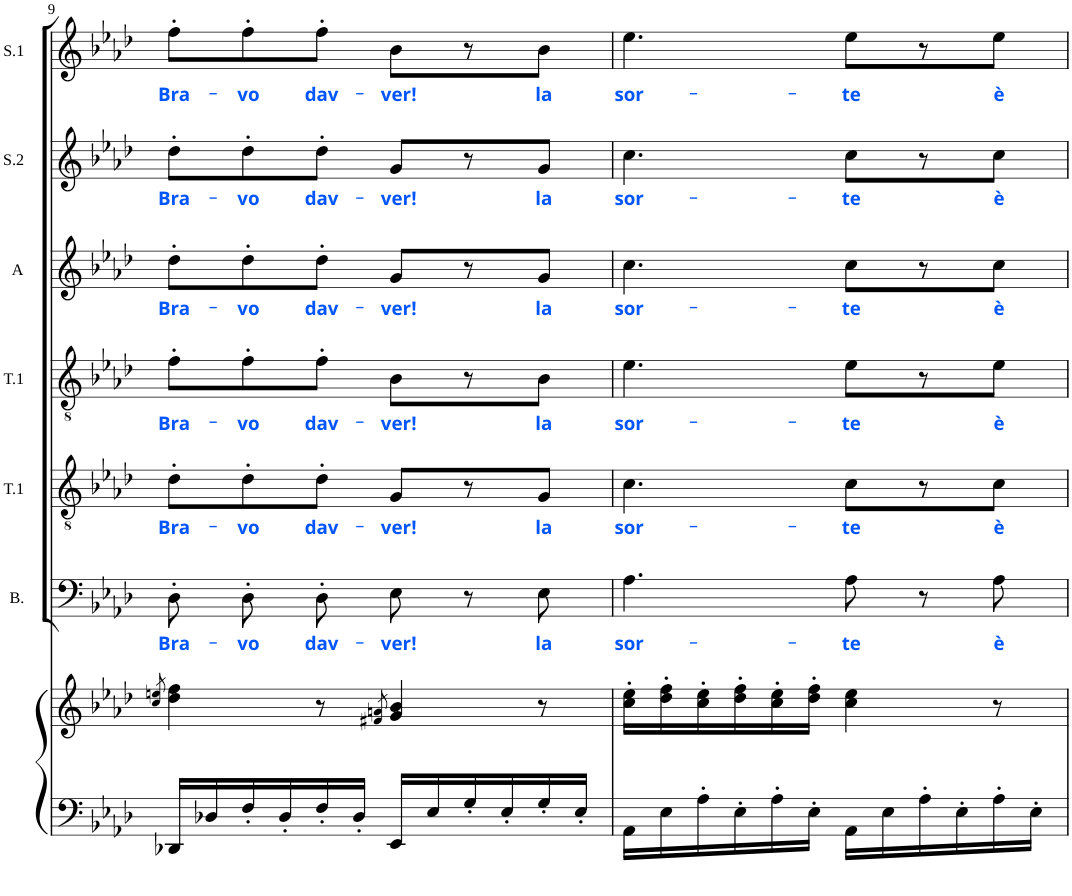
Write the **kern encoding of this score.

**kern	**kern	**kern	**text	**kern	**text	**kern	**text	**kern	**text	**kern	**text	**kern	**text
*part8	*part7	*part6	*part6	*part5	*part5	*part4	*part4	*part3	*part3	*part2	*part2	*part1	*part1
*staff8	*staff7	*staff6	*staff6	*staff5	*staff5	*staff4	*staff4	*staff3	*staff3	*staff2	*staff2	*staff1	*staff1
*	*	*I"Bass	*	*I"Tenor 2	*	*I"Tenor 1	*	*I"Alto	*	*I"Soprano 2	*	*I"Soprano 1	*
*	*	*I'B.	*	*I'T.1	*	*I'T.1	*	*I'A	*	*I'S.2	*	*I'S.1	*
!!LO:PB:g=z
*clefF4	*clefG2	*clefF4	*	*clefGv2	*	*clefGv2	*	*clefG2	*	*clefG2	*	*clefG2	*
*k[b-e-a-d-]	*k[b-e-a-d-]	*k[b-e-a-d-]	*	*k[b-e-a-d-]	*	*k[b-e-a-d-]	*	*k[b-e-a-d-]	*	*k[b-e-a-d-]	*	*k[b-e-a-d-]	*
*A-:	*A-:	*A-:	*	*A-:	*	*A-:	*	*A-:	*	*A-:	*	*A-:	*
*M6/8	*M6/8	*M6/8	*	*M6/8	*	*M6/8	*	*M6/8	*	*M6/8	*	*M6/8	*
=9	=9	=9	=9	=9	=9	=9	=9	=9	=9	=9	=9	=9	=9
.	8qcc/ 8qeen/	.	.	.	.	.	.	.	.	.	.	.	.
!	!	!	!LO:LY:b:color=#0055FF	!	!LO:LY:b:color=#0055FF	!	!LO:LY:b:color=#0055FF	!	!LO:LY:b:color=#0055FF	!	!LO:LY:b:color=#0055FF	!	!LO:LY:b:color=#0055FF
16DD-X/LL	4dd-\ 4ff\	8D-'\L	Bra-	8d-'\L	Bra-	8f'\L	Bra-	8dd-'\L	Bra-	8dd-'\L	Bra-	8ff'\L	Bra-
16D-X/	.	.	.	.	.	.	.	.	.	.	.	.	.
!	!	!	!LO:LY:b:color=#0055FF	!	!LO:LY:b:color=#0055FF	!	!LO:LY:b:color=#0055FF	!	!LO:LY:b:color=#0055FF	!	!LO:LY:b:color=#0055FF	!	!LO:LY:b:color=#0055FF
16F'/	.	8D-'\	-vo	8d-'\	-vo	8f'\	-vo	8dd-'\	-vo	8dd-'\	-vo	8ff'\	-vo
16D-'/	.	.	.	.	.	.	.	.	.	.	.	.	.
!	!	!	!LO:LY:b:color=#0055FF	!	!LO:LY:b:color=#0055FF	!	!LO:LY:b:color=#0055FF	!	!LO:LY:b:color=#0055FF	!	!LO:LY:b:color=#0055FF	!	!LO:LY:b:color=#0055FF
16F'/	8r	8D-'\J	dav-	8d-'\J	dav-	8f'\J	dav-	8dd-'\J	dav-	8dd-'\J	dav-	8ff'\J	dav-
16D-'/JJ	.	.	.	.	.	.	.	.	.	.	.	.	.
.	8qf#X/ 8qan/	.	.	.	.	.	.	.	.	.	.	.	.
!	!	!	!LO:LY:b:color=#0055FF	!	!LO:LY:b:color=#0055FF	!	!LO:LY:b:color=#0055FF	!	!LO:LY:b:color=#0055FF	!	!LO:LY:b:color=#0055FF	!	!LO:LY:b:color=#0055FF
16EE-/LL	4g/ 4b-/	8E-\	-ver!	8G/L	-ver!	8B-\L	-ver!	8g/L	-ver!	8g/L	-ver!	8b-\L	-ver!
16E-/	.	.	.	.	.	.	.	.	.	.	.	.	.
16G'/	.	8r	.	8r	.	8r	.	8r	.	8r	.	8r	.
16E-'/	.	.	.	.	.	.	.	.	.	.	.	.	.
!	!	!	!LO:LY:b:color=#0055FF	!	!LO:LY:b:color=#0055FF	!	!LO:LY:b:color=#0055FF	!	!LO:LY:b:color=#0055FF	!	!LO:LY:b:color=#0055FF	!	!LO:LY:b:color=#0055FF
16G'/	8r	8E-\	la	8G/J	la	8B-\J	la	8g/J	la	8g/J	la	8b-\J	la
16E-'/JJ	.	.	.	.	.	.	.	.	.	.	.	.	.
=10	=10	=10	=10	=10	=10	=10	=10	=10	=10	=10	=10	=10	=10
!	!	!	!LO:LY:b:color=#0055FF	!	!LO:LY:b:color=#0055FF	!	!LO:LY:b:color=#0055FF	!	!LO:LY:b:color=#0055FF	!	!LO:LY:b:color=#0055FF	!	!LO:LY:b:color=#0055FF
16AA-\LL	16cc\' 16ee-\'LL	4.A-\	sor-	4.c\	sor-	4.e-\	sor-	4.cc\	sor-	4.cc\	sor-	4.ee-\	sor-
16E-\	16dd-\' 16ff\'	.	.	.	.	.	.	.	.	.	.	.	.
16A-'\	16cc\' 16ee-\'	.	.	.	.	.	.	.	.	.	.	.	.
16E-'\	16dd-\' 16ff\'	.	.	.	.	.	.	.	.	.	.	.	.
16A-'\	16cc\' 16ee-\'	.	.	.	.	.	.	.	.	.	.	.	.
16E-'\JJ	16dd-\' 16ff\'JJ	.	.	.	.	.	.	.	.	.	.	.	.
!	!	!	!LO:LY:b:color=#0055FF	!	!LO:LY:b:color=#0055FF	!	!LO:LY:b:color=#0055FF	!	!LO:LY:b:color=#0055FF	!	!LO:LY:b:color=#0055FF	!	!LO:LY:b:color=#0055FF
16AA-\LL	4cc\ 4ee-\	8A-\	-te	8c\L	-te	8e-\L	-te	8cc\L	-te	8cc\L	-te	8ee-\L	-te
16E-\	.	.	.	.	.	.	.	.	.	.	.	.	.
16A-'\	.	8r	.	8r	.	8r	.	8r	.	8r	.	8r	.
16E-'\	.	.	.	.	.	.	.	.	.	.	.	.	.
!	!	!	!LO:LY:b:color=#0055FF	!	!LO:LY:b:color=#0055FF	!	!LO:LY:b:color=#0055FF	!	!LO:LY:b:color=#0055FF	!	!LO:LY:b:color=#0055FF	!	!LO:LY:b:color=#0055FF
16A-'\	8r	8A-\	è	8c\J	è	8e-\J	è	8cc\J	è	8cc\J	è	8ee-\J	è
16E-'\JJ	.	.	.	.	.	.	.	.	.	.	.	.	.
=	=	=	=	=	=	=	=	=	=	=	=	=	=
*-	*-	*-	*-	*-	*-	*-	*-	*-	*-	*-	*-	*-	*-
